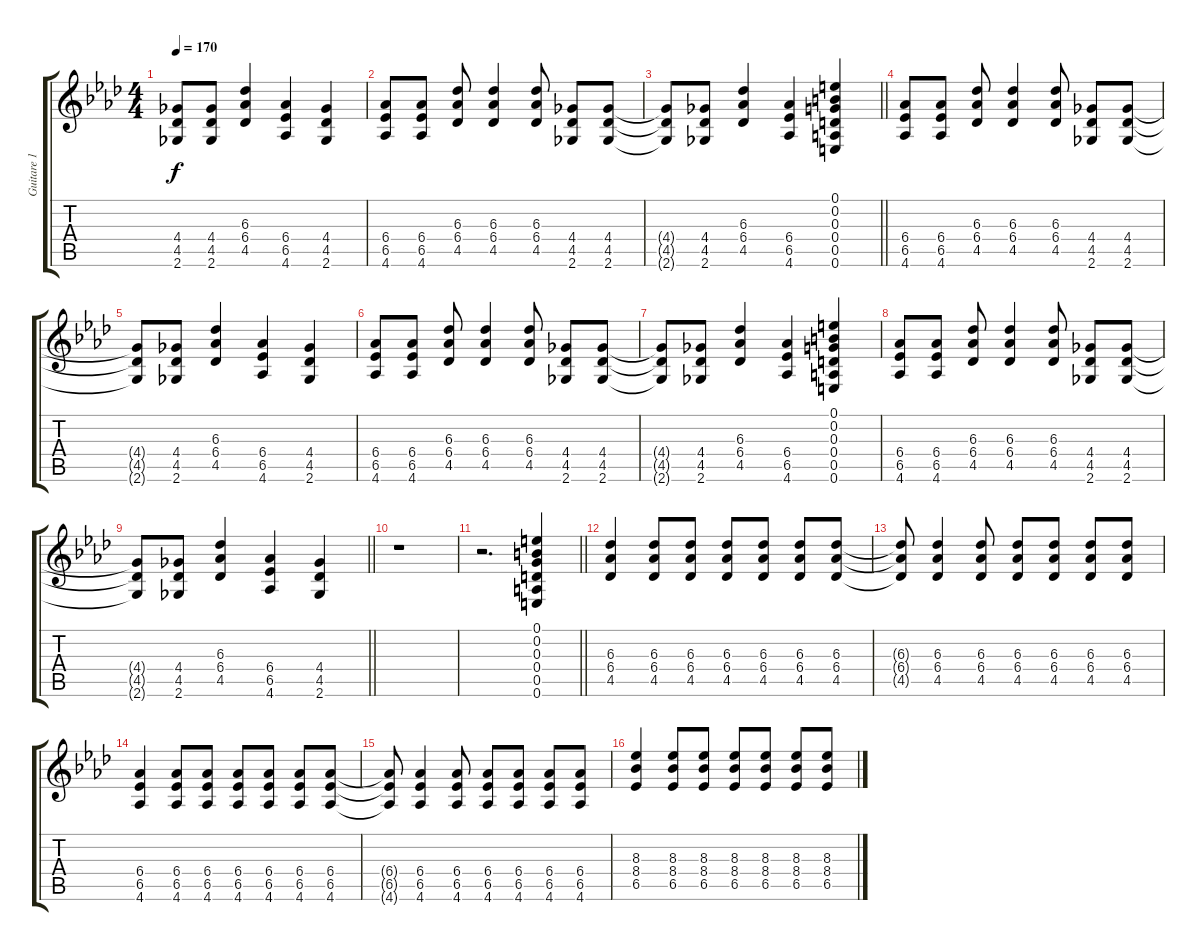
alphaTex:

\track ("Guitare 1" "Guitare 1") {instrument overdrivenguitar}
\staff {score tabs}
\tuning (E4 B3 G3 D3 A2 E2) {hide}
\ts (4 4)
\tempo 170
\clef g2
\ks ab
(4.4{t} 4.5{t} 2.6{t}).8{dy f} (4.4 4.5 2.6).8 (6.3 6.4 4.5).4 (6.4 6.5 4.6).4 (4.4 4.5 2.6).4 |
(6.4 6.5 4.6).8 (6.4 6.5 4.6).8 (6.3 6.4 4.5).8 (6.3 6.4 4.5).4 (6.3 6.4 4.5).8 (4.4 4.5 2.6).8 (4.4 4.5 2.6).8 |
\barLineRight lightlight
(4.4{t} 4.5{t} 2.6{t}).8 (4.4 4.5 2.6).8 (6.3 6.4 4.5).4 (6.4 6.5 4.6).4 (0.1 0.2 0.3 0.4 0.5 0.6).4 |
(6.4 6.5 4.6).8 (6.4 6.5 4.6).8 (6.3 6.4 4.5).8 (6.3 6.4 4.5).4 (6.3 6.4 4.5).8 (4.4 4.5 2.6).8 (4.4 4.5 2.6).8 |
(4.4{t} 4.5{t} 2.6{t}).8 (4.4 4.5 2.6).8 (6.3 6.4 4.5).4 (6.4 6.5 4.6).4 (4.4 4.5 2.6).4 |
(6.4 6.5 4.6).8 (6.4 6.5 4.6).8 (6.3 6.4 4.5).8 (6.3 6.4 4.5).4 (6.3 6.4 4.5).8 (4.4 4.5 2.6).8 (4.4 4.5 2.6).8 |
(4.4{t} 4.5{t} 2.6{t}).8 (4.4 4.5 2.6).8 (6.3 6.4 4.5).4 (6.4 6.5 4.6).4 (0.1 0.2 0.3 0.4 0.5 0.6).4 |
(6.4 6.5 4.6).8 (6.4 6.5 4.6).8 (6.3 6.4 4.5).8 (6.3 6.4 4.5).4 (6.3 6.4 4.5).8 (4.4 4.5 2.6).8 (4.4 4.5 2.6).8 |
\barLineRight lightlight
(4.4{t} 4.5{t} 2.6{t}).8 (4.4 4.5 2.6).8 (6.3 6.4 4.5).4 (6.4 6.5 4.6).4 (4.4 4.5 2.6).4 |
r.1 |
\barLineRight lightlight
r.2{d} (0.1 0.2 0.3 0.4 0.5 0.6).4 |
(6.3 6.4 4.5).4 (6.3 6.4 4.5).8 (6.3 6.4 4.5).8 (6.3 6.4 4.5).8 (6.3 6.4 4.5).8 (6.3 6.4 4.5).8 (6.3 6.4 4.5).8 |
(6.3{t} 6.4{t} 4.5{t}).8 (6.3 6.4 4.5).4 (6.3 6.4 4.5).8 (6.3 6.4 4.5).8 (6.3 6.4 4.5).8 (6.3 6.4 4.5).8 (6.3 6.4 4.5).8 |
(6.4 6.5 4.6).4 (6.4 6.5 4.6).8 (6.4 6.5 4.6).8 (6.4 6.5 4.6).8 (6.4 6.5 4.6).8 (6.4 6.5 4.6).8 (6.4 6.5 4.6).8 |
(6.4{t} 6.5{t} 4.6{t}).8 (6.4 6.5 4.6).4 (6.4 6.5 4.6).8 (6.4 6.5 4.6).8 (6.4 6.5 4.6).8 (6.4 6.5 4.6).8 (6.4 6.5 4.6).8 |
(8.3 8.4 6.5).4 (8.3 8.4 6.5).8 (8.3 8.4 6.5).8 (8.3 8.4 6.5).8 (8.3 8.4 6.5).8 (8.3 8.4 6.5).8 (8.3 8.4 6.5).8
